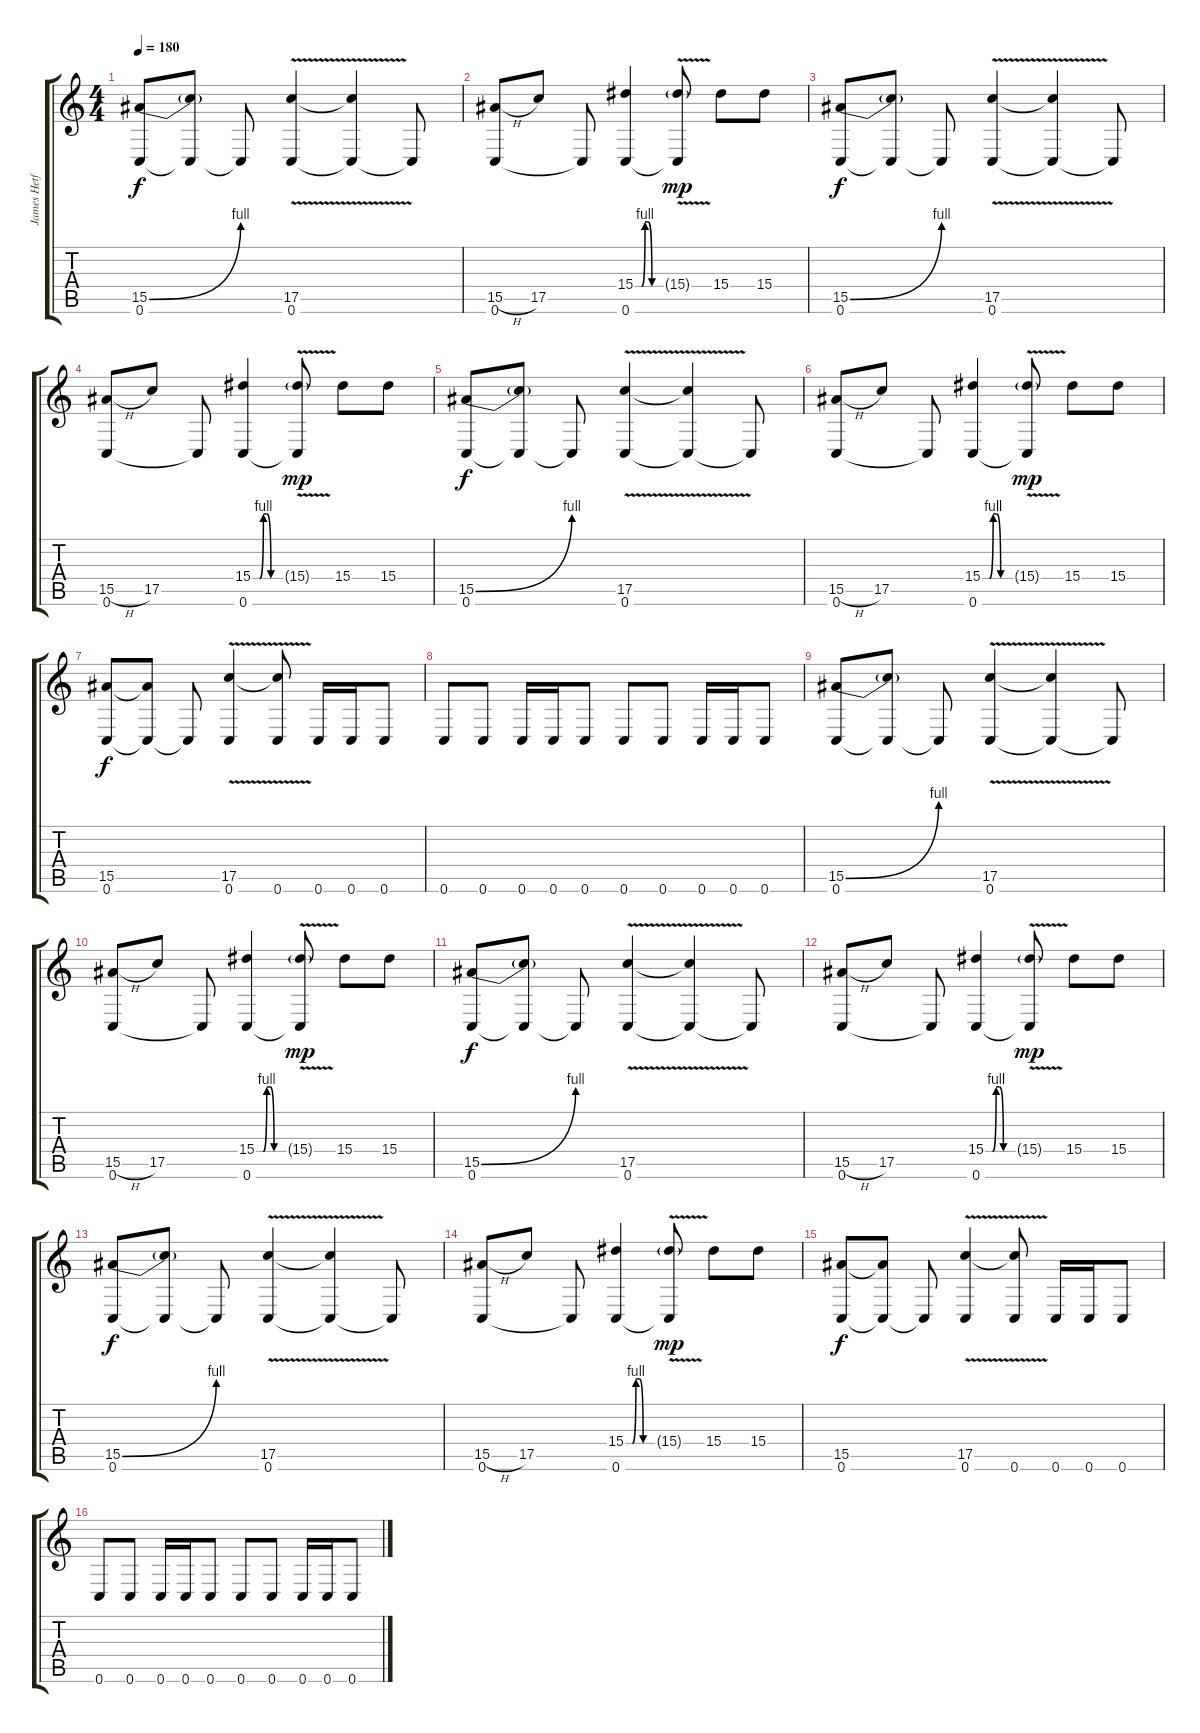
\track ("James Hetfield" "James Hetf") {instrument distortionguitar}
\staff {score tabs}
\tuning (D4 A3 F3 C3 G2 C2) {hide}
\ts (4 4)
\tempo 180
\clef g2
\ks c
(15.5{be (bend 0 0 60 4)} 0.6).8{dy f} (15.5{t} 0.6{t}).8 0.6{t}.8 (17.5{v} 0.6).4 (17.5{t} 0.6{t}).4 0.6{t}.8 |
(15.5{h} 0.6).8 17.5.8 0.6{t}.8 (15.4{be (custom 0 0 15 0 23 4 30 4 39 0 60 0)} 0.6).4 (15.4{v g} 0.6{t}).8{dy mp} 15.4.8 15.4.8 |
(15.5{be (bend 0 0 60 4)} 0.6).8{dy f} (15.5{t} 0.6{t}).8 0.6{t}.8 (17.5{v} 0.6).4 (17.5{t} 0.6{t}).4 0.6{t}.8 |
(15.5{h} 0.6).8 17.5.8 0.6{t}.8 (15.4{be (custom 0 0 15 0 23 4 30 4 39 0 60 0)} 0.6).4 (15.4{v g} 0.6{t}).8{dy mp} 15.4.8 15.4.8 |
(15.5{be (bend 0 0 60 4)} 0.6).8{dy f} (15.5{t} 0.6{t}).8 0.6{t}.8 (17.5{v} 0.6).4 (17.5{t} 0.6{t}).4 0.6{t}.8 |
(15.5{h} 0.6).8 17.5.8 0.6{t}.8 (15.4{be (custom 0 0 15 0 23 4 30 4 39 0 60 0)} 0.6).4 (15.4{v g} 0.6{t}).8{dy mp} 15.4.8 15.4.8 |
(15.5 0.6).8{dy f} (15.5{t} 0.6{t}).8 0.6{t}.8 (17.5{v} 0.6).4 (17.5{t} 0.6).8 0.6.16 0.6.16 0.6.8 |
0.6.8 0.6.8 0.6.16 0.6.16 0.6.8 0.6.8 0.6.8 0.6.16 0.6.16 0.6.8 |
(15.5{be (bend 0 0 60 4)} 0.6).8 (15.5{t} 0.6{t}).8 0.6{t}.8 (17.5{v} 0.6).4 (17.5{t} 0.6{t}).4 0.6{t}.8 |
(15.5{h} 0.6).8 17.5.8 0.6{t}.8 (15.4{be (custom 0 0 15 0 23 4 30 4 39 0 60 0)} 0.6).4 (15.4{v g} 0.6{t}).8{dy mp} 15.4.8 15.4.8 |
(15.5{be (bend 0 0 60 4)} 0.6).8{dy f} (15.5{t} 0.6{t}).8 0.6{t}.8 (17.5{v} 0.6).4 (17.5{t} 0.6{t}).4 0.6{t}.8 |
(15.5{h} 0.6).8 17.5.8 0.6{t}.8 (15.4{be (custom 0 0 15 0 23 4 30 4 39 0 60 0)} 0.6).4 (15.4{v g} 0.6{t}).8{dy mp} 15.4.8 15.4.8 |
(15.5{be (bend 0 0 60 4)} 0.6).8{dy f} (15.5{t} 0.6{t}).8 0.6{t}.8 (17.5{v} 0.6).4 (17.5{t} 0.6{t}).4 0.6{t}.8 |
(15.5{h} 0.6).8 17.5.8 0.6{t}.8 (15.4{be (custom 0 0 15 0 23 4 30 4 39 0 60 0)} 0.6).4 (15.4{v g} 0.6{t}).8{dy mp} 15.4.8 15.4.8 |
(15.5 0.6).8{dy f} (15.5{t} 0.6{t}).8 0.6{t}.8 (17.5{v} 0.6).4 (17.5{t} 0.6).8 0.6.16 0.6.16 0.6.8 |
0.6.8 0.6.8 0.6.16 0.6.16 0.6.8 0.6.8 0.6.8 0.6.16 0.6.16 0.6.8
